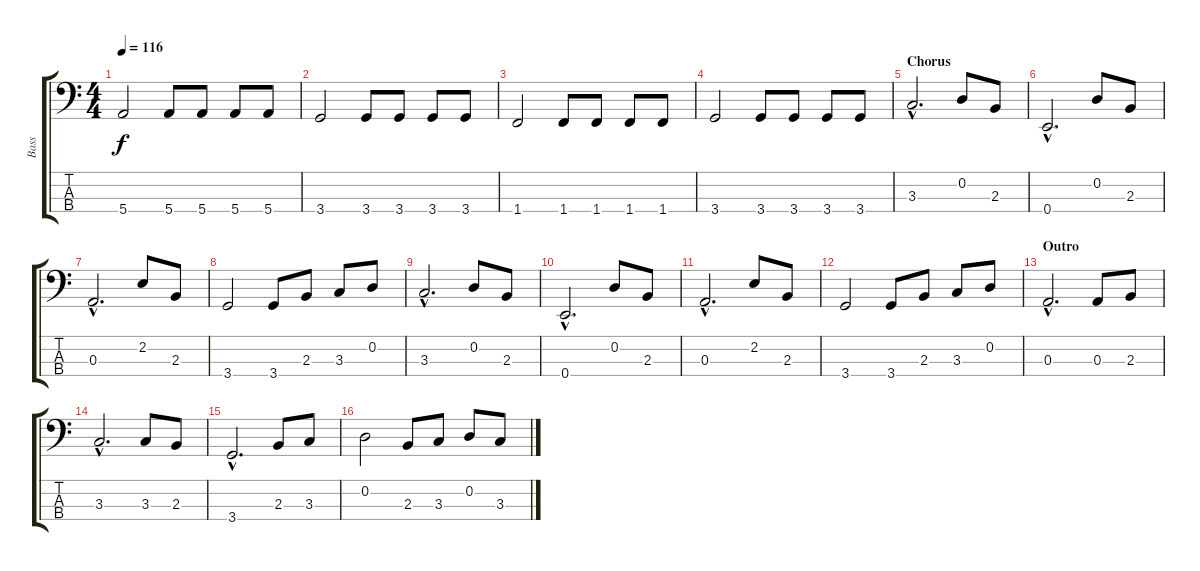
\track ("Bass" "Bass") {instrument electricbassfinger}
\staff {score tabs}
\tuning (G2 D2 A1 E1) {hide}
\ts (4 4)
\tempo 116
\clef f4
\ks c
5.4.2{dy f} 5.4.8 5.4.8 5.4.8 5.4.8 |
3.4.2 3.4.8 3.4.8 3.4.8 3.4.8 |
1.4.2 1.4.8 1.4.8 1.4.8 1.4.8 |
3.4.2 3.4.8 3.4.8 3.4.8 3.4.8 |
\section ("" "Chorus")
3.3{hac}.2{d} 0.2.8 2.3.8 |
0.4{hac}.2{d} 0.2.8 2.3.8 |
0.3{hac}.2{d} 2.2.8 2.3.8 |
3.4.2 3.4.8 2.3.8 3.3.8 0.2.8 |
3.3{hac}.2{d} 0.2.8 2.3.8 |
0.4{hac}.2{d} 0.2.8 2.3.8 |
0.3{hac}.2{d} 2.2.8 2.3.8 |
3.4.2 3.4.8 2.3.8 3.3.8 0.2.8 |
\section ("" "Outro")
0.3{hac}.2{d} 0.3.8 2.3.8 |
3.3{hac}.2{d} 3.3.8 2.3.8 |
3.4{hac}.2{d} 2.3.8 3.3.8 |
0.2.2 2.3.8 3.3.8 0.2.8 3.3.8
